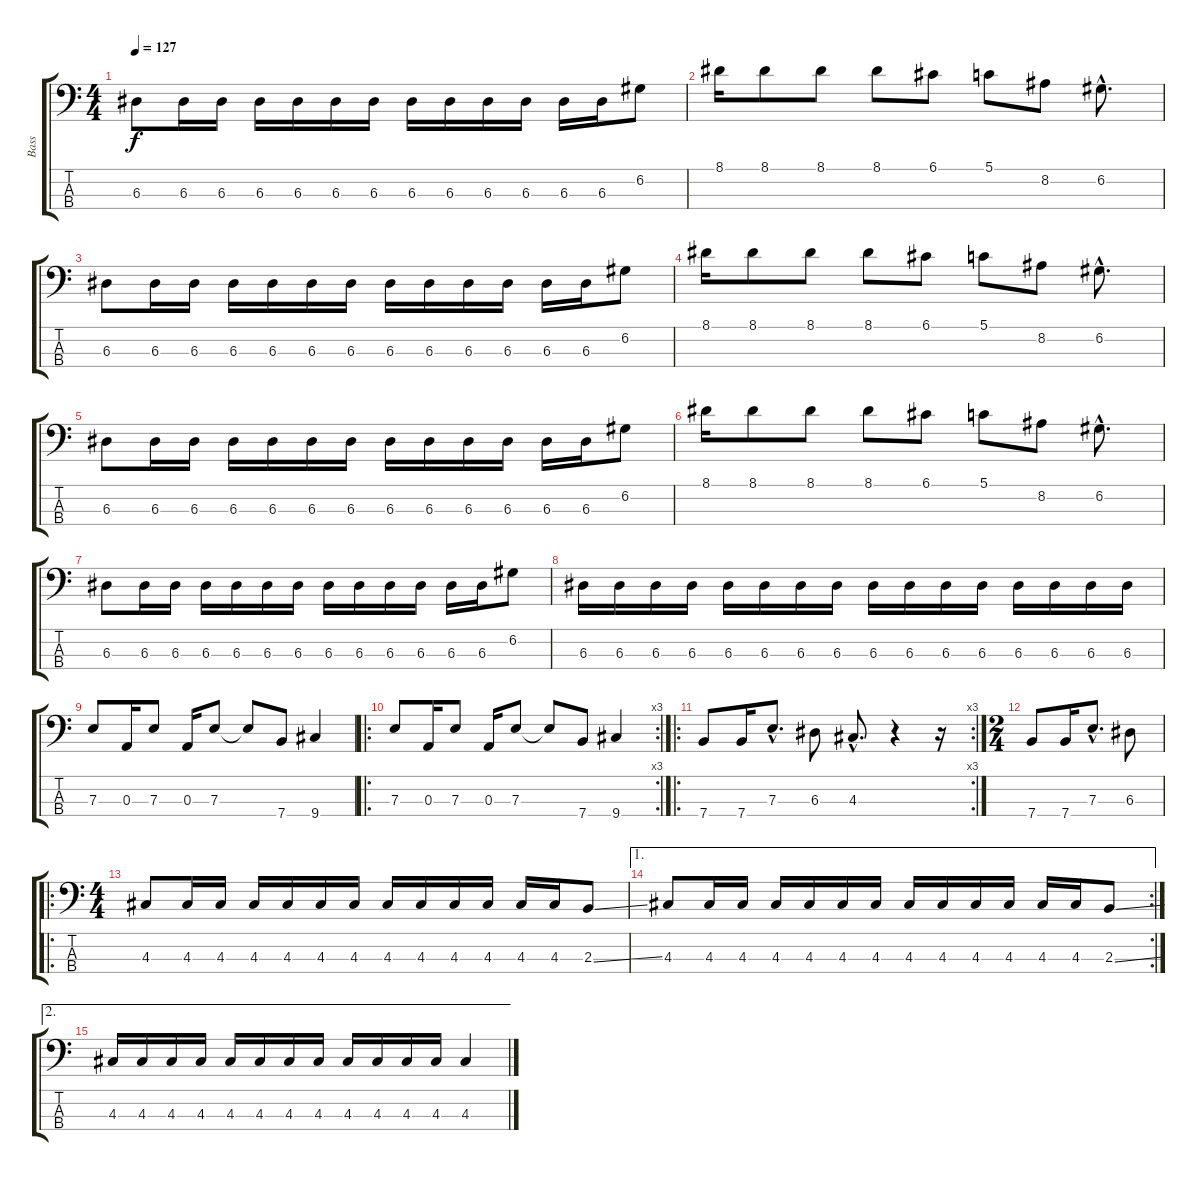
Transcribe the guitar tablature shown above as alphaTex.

\track ("Bass" "Bass") {instrument electricbasspick}
\staff {score tabs}
\tuning (G2 D2 A1 E1) {hide}
\ts (4 4)
\tempo 127
\clef f4
\ks c
6.3.8{dy f} 6.3.16 6.3.16 6.3.16 6.3.16 6.3.16 6.3.16 6.3.16 6.3.16 6.3.16 6.3.16 6.3.16 6.3.16 6.2.8 |
8.1.16 8.1.8 8.1.8 8.1.8 6.1.8 5.1.8 8.2.8 6.2{hac}.8{d} |
6.3.8 6.3.16 6.3.16 6.3.16 6.3.16 6.3.16 6.3.16 6.3.16 6.3.16 6.3.16 6.3.16 6.3.16 6.3.16 6.2.8 |
8.1.16 8.1.8 8.1.8 8.1.8 6.1.8 5.1.8 8.2.8 6.2{hac}.8{d} |
6.3.8 6.3.16 6.3.16 6.3.16 6.3.16 6.3.16 6.3.16 6.3.16 6.3.16 6.3.16 6.3.16 6.3.16 6.3.16 6.2.8 |
8.1.16 8.1.8 8.1.8 8.1.8 6.1.8 5.1.8 8.2.8 6.2{hac}.8{d} |
6.3.8 6.3.16 6.3.16 6.3.16 6.3.16 6.3.16 6.3.16 6.3.16 6.3.16 6.3.16 6.3.16 6.3.16 6.3.16 6.2.8 |
6.3.16 6.3.16 6.3.16 6.3.16 6.3.16 6.3.16 6.3.16 6.3.16 6.3.16 6.3.16 6.3.16 6.3.16 6.3.16 6.3.16 6.3.16 6.3.16 |
7.3.8 0.3.16 7.3.8 0.3.16 7.3.8 7.3{t}.8 7.4.8 9.4.4 |
\ro
\rc 3
7.3.8 0.3.16 7.3.8 0.3.16 7.3.8 7.3{t}.8 7.4.8 9.4.4 |
\ro
\rc 3
7.4.8 7.4.16 7.3{hac}.8{d} 6.3.8 4.3{hac}.8{d} r.4 r.16 |
\ts (2 4)
7.4.8 7.4.16 7.3{hac}.8{d} 6.3.8 |
\ro
\ts (4 4)
4.3.8 4.3.16 4.3.16 4.3.16 4.3.16 4.3.16 4.3.16 4.3.16 4.3.16 4.3.16 4.3.16 4.3.16 4.3.16 2.3{ss}.8 |
\ae 1
\rc 2
4.3.8 4.3.16 4.3.16 4.3.16 4.3.16 4.3.16 4.3.16 4.3.16 4.3.16 4.3.16 4.3.16 4.3.16 4.3.16 2.3{ss}.8 |
\ae 2
4.3.16 4.3.16 4.3.16 4.3.16 4.3.16 4.3.16 4.3.16 4.3.16 4.3.16 4.3.16 4.3.16 4.3.16 4.3.4
